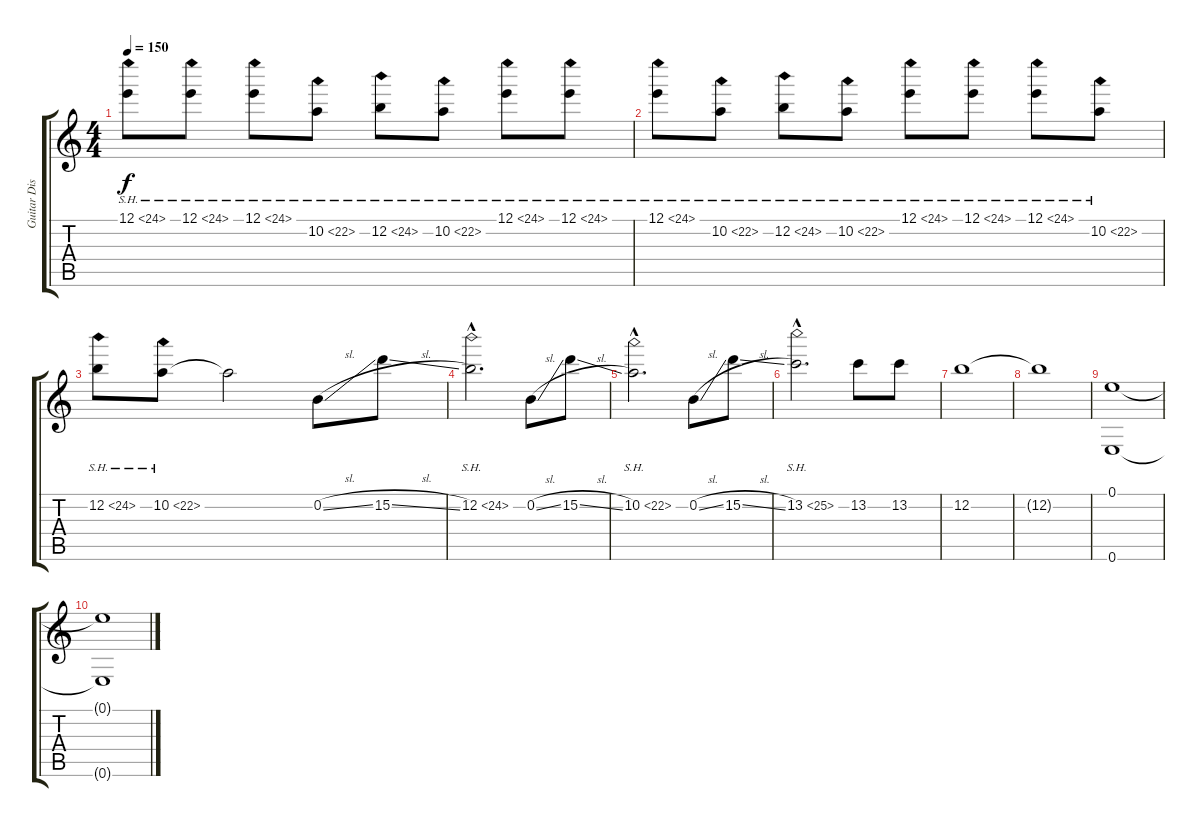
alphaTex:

\track ("Guitar Distortion" "Guitar Dis") {instrument distortionguitar}
\staff {score tabs}
\tuning (E4 B3 G3 D3 A2 E2) {hide}
\ts (4 4)
\tempo 150
\clef g2
\ks c
12.1{sh 12}.8{dy f} 12.1{sh 12}.8 12.1{sh 12}.8 10.2{sh 12}.8 12.2{sh 12}.8 10.2{sh 12}.8 12.1{sh 12}.8 12.1{sh 12}.8 |
12.1{sh 12}.8 10.2{sh 12}.8 12.2{sh 12}.8 10.2{sh 12}.8 12.1{sh 12}.8 12.1{sh 12}.8 12.1{sh 12}.8 10.2{sh 12}.8 |
12.2{sh 12}.8 10.2{sh 12}.8 10.2{t}.2 0.2{sl}.8 15.2{sl}.8 |
12.2{sh 12 hac}.2{d} 0.2{sl}.8 15.2{sl}.8 |
10.2{sh 12 hac}.2{d} 0.2{sl}.8 15.2{sl}.8 |
13.2{sh 12 hac}.2{d} 13.2.8 13.2.8 |
12.2.1 |
12.2{t}.1 |
(0.1 0.6).1 |
(0.1{t} 0.6{t}).1{volume 0}
